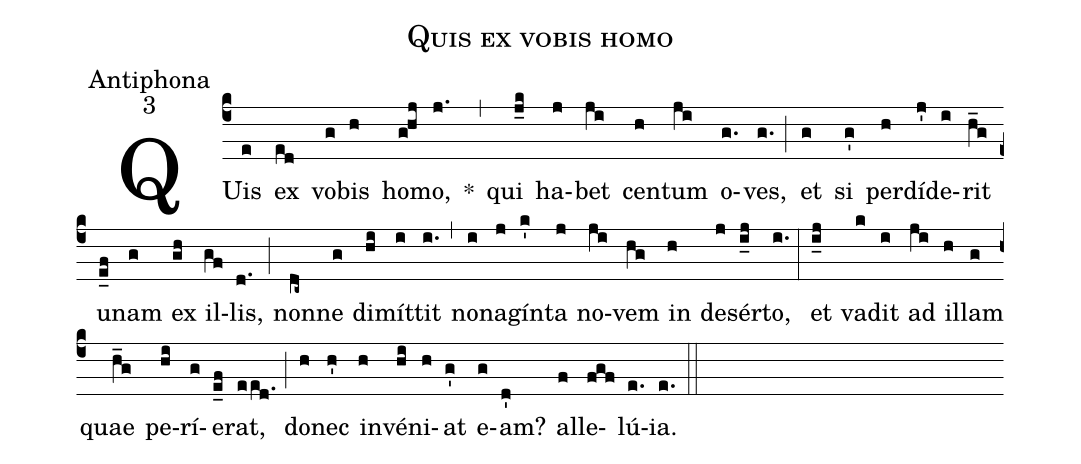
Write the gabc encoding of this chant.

name:Quis ex vobis homo;
office-part:Antiphona;
mode:3;
%%
(c4) QUis(e) ex(ed) vo(g)bis(h) ho(g!hj)mo,(j.) *(,) qui(j_k) ha(j)bet(ji) cen(h)tum(ji) o(g.)ves,(g.) (;) et(g) si(g') per(h)dí(j')de(i)rit(h_g) u(e_f)nam(g) ex(gh) il(gf)lis,(d.) (;) non(dc~)ne(g) di(hi)mít(i)tit(i.) (,) no(i)na(j)gín(k')ta(j) no(ji)vem(hg) in(h) de(j)sér(i_j)to,(i.) (:) et(i_j) va(k)dit(i) ad(ji) il(h)lam(g) quae(h_g) pe(hi)rí(g)e(e_f)rat,(eed.) (;) do(h)nec(h') in(h)vé(hi)ni(h)at(g') e(g)am?(d') al(f)le(fgf)lú(e.)ia.(e.) (::)
